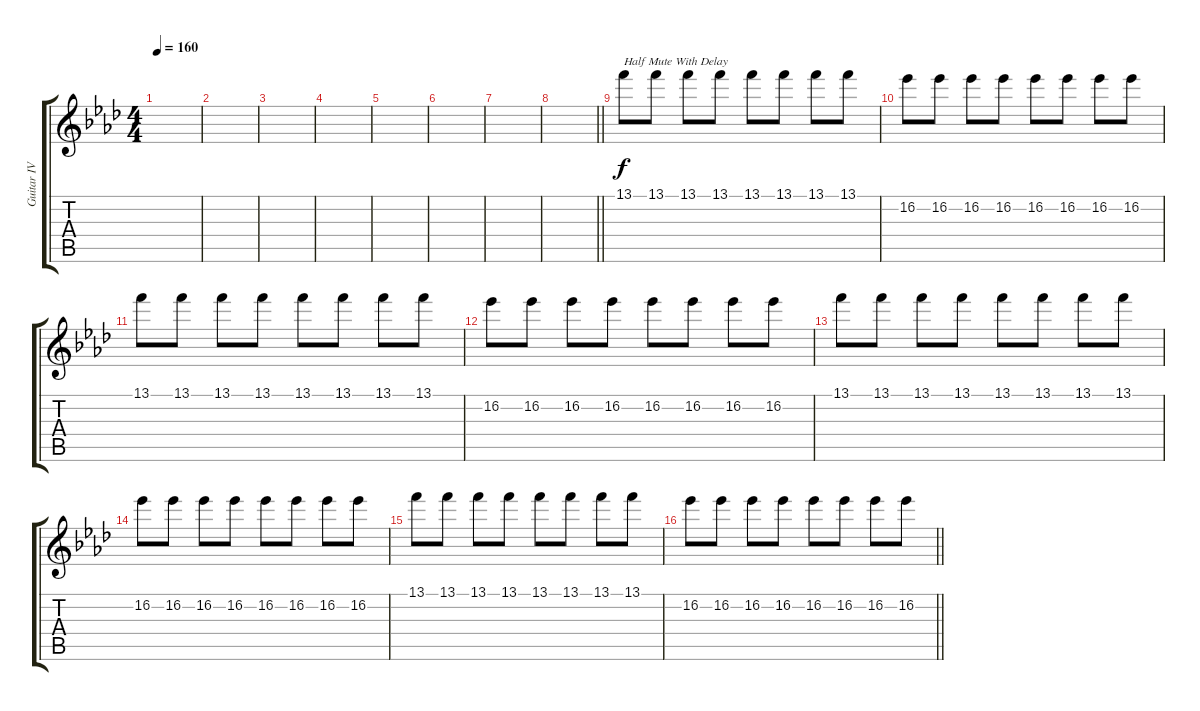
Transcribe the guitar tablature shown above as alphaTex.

\track ("Guitar IV" "Guitar IV") {instrument distortionguitar}
\staff {score tabs}
\tuning (E4 B3 G3 D3 A2 E2) {hide}
\ts (4 4)
\tempo 160
\clef g2
\ks ab
|
|
|
|
|
|
|
\barLineRight lightlight
|
13.1.8{txt "Half Mute With Delay" volume 12 instrument electricguitarclean} 13.1.8 13.1.8 13.1.8 13.1.8 13.1.8 13.1.8 13.1.8 |
16.2.8 16.2.8 16.2.8 16.2.8 16.2.8 16.2.8 16.2.8 16.2.8 |
13.1.8 13.1.8 13.1.8 13.1.8 13.1.8 13.1.8 13.1.8 13.1.8 |
16.2.8 16.2.8 16.2.8 16.2.8 16.2.8 16.2.8 16.2.8 16.2.8 |
13.1.8 13.1.8 13.1.8 13.1.8 13.1.8 13.1.8 13.1.8 13.1.8 |
16.2.8 16.2.8 16.2.8 16.2.8 16.2.8 16.2.8 16.2.8 16.2.8 |
13.1.8 13.1.8 13.1.8 13.1.8 13.1.8 13.1.8 13.1.8 13.1.8 |
\barLineRight lightlight
16.2.8 16.2.8 16.2.8 16.2.8 16.2.8 16.2.8 16.2.8 16.2.8
